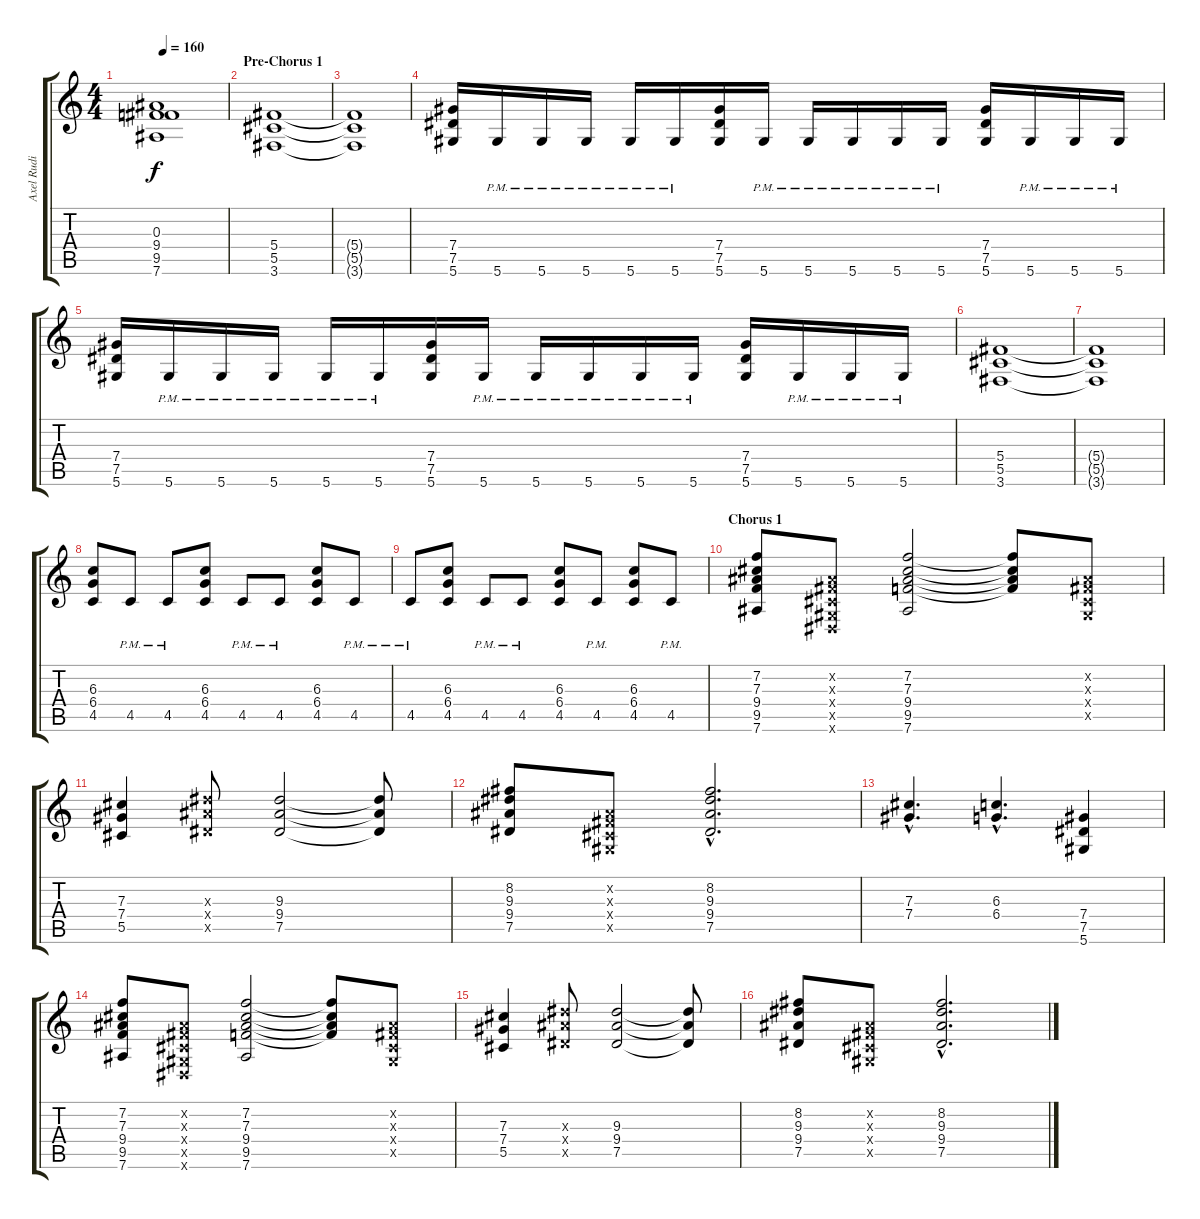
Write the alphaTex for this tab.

\track ("Axel Rudi Pell - Guitar 2" "Axel Rudi ") {instrument distortionguitar}
\staff {score tabs}
\tuning (Eb4 Bb3 Gb3 Db3 Ab2 Eb2) {hide}
\ts (4 4)
\tempo 160
\clef g2
\ks c
(0.3 9.4{t} 9.5{t} 7.6{t}).1{dy f} |
\section ("" "Pre-Chorus 1")
(5.4 5.5 3.6).1 |
(5.4{t} 5.5{t} 3.6{t}).1 |
(7.4 7.5 5.6).16 5.6{pm}.16 5.6{pm}.16 5.6{pm}.16 5.6{pm}.16 5.6{pm}.16 (7.4 7.5 5.6).16 5.6{pm}.16 5.6{pm}.16 5.6{pm}.16 5.6{pm}.16 5.6{pm}.16 (7.4 7.5 5.6).16 5.6{pm}.16 5.6{pm}.16 5.6{pm}.16 |
(7.4 7.5 5.6).16 5.6{pm}.16 5.6{pm}.16 5.6{pm}.16 5.6{pm}.16 5.6{pm}.16 (7.4 7.5 5.6).16 5.6{pm}.16 5.6{pm}.16 5.6{pm}.16 5.6{pm}.16 5.6{pm}.16 (7.4 7.5 5.6).16 5.6{pm}.16 5.6{pm}.16 5.6{pm}.16 |
(5.4 5.5 3.6).1 |
(5.4{t} 5.5{t} 3.6{t}).1 |
(6.3 6.4 4.5).8 4.5{pm}.8 4.5{pm}.8 (6.3 6.4 4.5).8 4.5{pm}.8 4.5{pm}.8 (6.3 6.4 4.5).8 4.5{pm}.8 |
4.5{pm}.8 (6.3 6.4 4.5).8 4.5{pm}.8 4.5{pm}.8 (6.3 6.4 4.5).8 4.5{pm}.8 (6.3 6.4 4.5).8 4.5{pm}.8 |
\section ("" "Chorus 1")
(7.2 7.3 9.4 9.5 7.6).8 (0.2{x} 0.3{x} 0.4{x} 0.5{x} 0.6{x}).8 (7.2 7.3 9.4 9.5 7.6).2 (7.2{t} 7.3{t} 9.4{t} 9.5{t}).8 (0.2{x} 0.3{x} 0.4{x} 0.5{x}).8 |
(7.3 7.4 5.5).4 (9.3{x} 9.4{x} 7.5{x}).8 (9.3 9.4 7.5).2 (9.3{t} 9.4{t} 7.5{t}).8 |
(8.2 9.3 9.4 7.5).8 (0.2{x} 0.3{x} 0.4{x} 0.5{x}).8 (8.2{hac} 9.3{hac} 9.4{hac} 7.5{hac}).2{d} |
(7.3{hac} 7.4{hac}).4{d} (6.3{hac} 6.4{hac}).4{d} (7.4 7.5 5.6).4 |
(7.2 7.3 9.4 9.5 7.6).8 (0.2{x} 0.3{x} 0.4{x} 0.5{x} 0.6{x}).8 (7.2 7.3 9.4 9.5 7.6).2 (7.2{t} 7.3{t} 9.4{t} 9.5{t}).8 (0.2{x} 0.3{x} 0.4{x} 0.5{x}).8 |
(7.3 7.4 5.5).4 (9.3{x} 9.4{x} 7.5{x}).8 (9.3 9.4 7.5).2 (9.3{t} 9.4{t} 7.5{t}).8 |
(8.2 9.3 9.4 7.5).8 (0.2{x} 0.3{x} 0.4{x} 0.5{x}).8 (8.2{hac} 9.3{hac} 9.4{hac} 7.5{hac}).2{d}
